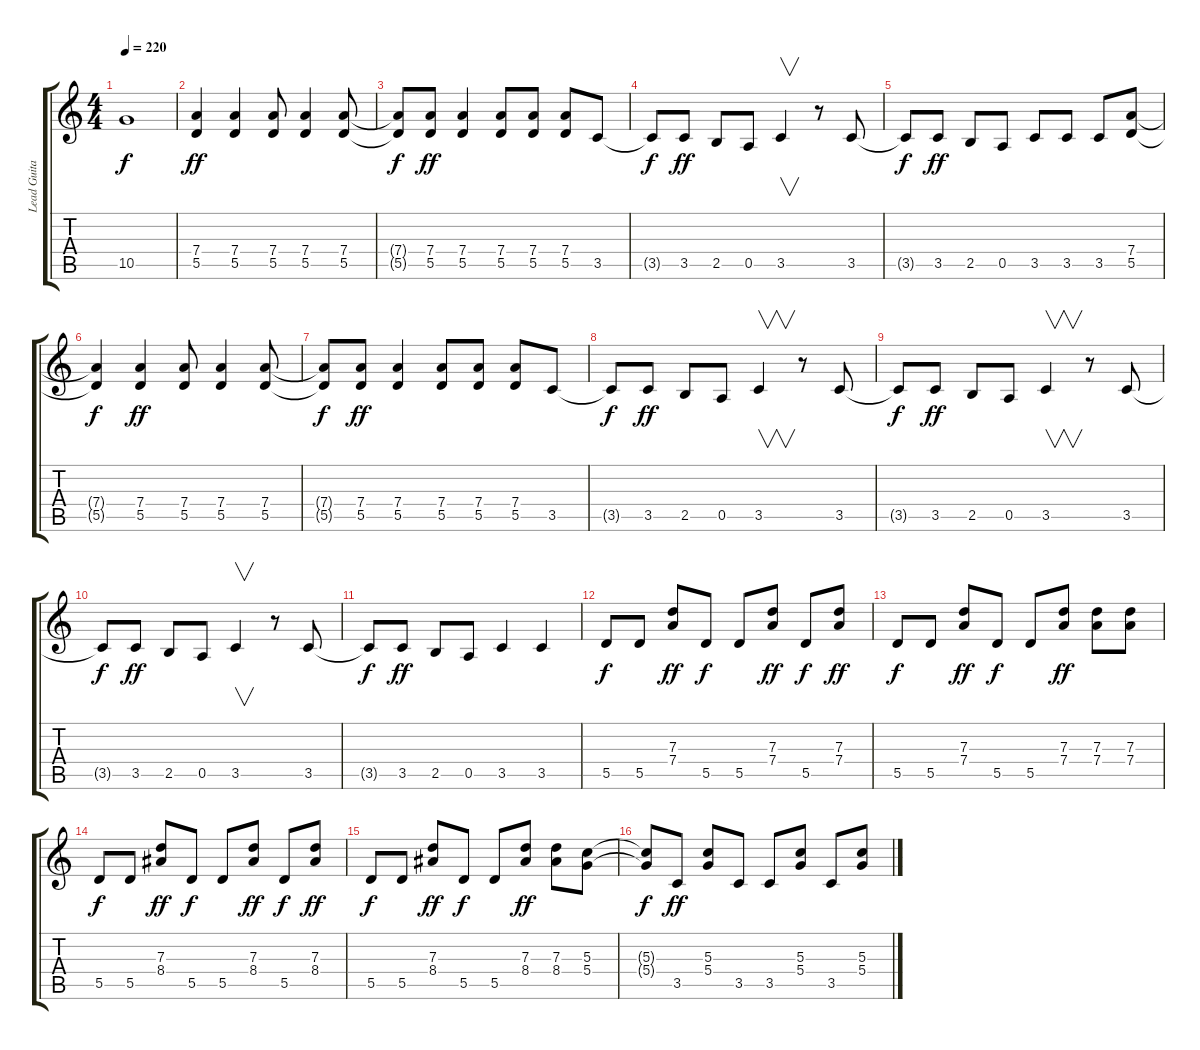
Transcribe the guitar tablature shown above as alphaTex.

\track ("Lead Guitar" "Lead Guita") {instrument overdrivenguitar}
\staff {score tabs}
\tuning (E4 B3 G3 D3 A2 E2) {hide}
\ts (4 4)
\tempo 220
\clef g2
\ks c
10.5{t}.1{dy f} |
(7.4 5.5).4{dy ff} (7.4 5.5).4 (7.4 5.5).8 (7.4 5.5).4 (7.4 5.5).8 |
(7.4{t} 5.5{t}).8{dy f} (7.4 5.5).8{dy ff} (7.4 5.5).4 (7.4 5.5).8 (7.4 5.5).8 (7.4 5.5).8 3.5.8 |
3.5{t}.8{dy f} 3.5.8{dy ff} 2.5.8 0.5.8 3.5.4{v} r.8 3.5.8 |
3.5{t}.8{dy f} 3.5.8{dy ff} 2.5.8 0.5.8 3.5.8 3.5.8 3.5.8 (7.4 5.5).8 |
(7.4{t} 5.5{t}).4{dy f} (7.4 5.5).4{dy ff} (7.4 5.5).8 (7.4 5.5).4 (7.4 5.5).8 |
(7.4{t} 5.5{t}).8{dy f} (7.4 5.5).8{dy ff} (7.4 5.5).4 (7.4 5.5).8 (7.4 5.5).8 (7.4 5.5).8 3.5.8 |
3.5{t}.8{dy f} 3.5.8{dy ff} 2.5.8 0.5.8 3.5.4{v} r.8 3.5.8 |
3.5{t}.8{dy f} 3.5.8{dy ff} 2.5.8 0.5.8 3.5.4{v} r.8 3.5.8 |
3.5{t}.8{dy f} 3.5.8{dy ff} 2.5.8 0.5.8 3.5.4{v} r.8 3.5.8 |
3.5{t}.8{dy f} 3.5.8{dy ff} 2.5.8 0.5.8 3.5.4 3.5.4 |
5.5.8{dy f} 5.5.8 (7.3 7.4).8{dy ff} 5.5.8{dy f} 5.5.8 (7.3 7.4).8{dy ff} 5.5.8{dy f} (7.3 7.4).8{dy ff} |
5.5.8{dy f} 5.5.8 (7.3 7.4).8{dy ff} 5.5.8{dy f} 5.5.8 (7.3 7.4).8{dy ff} (7.3 7.4).8 (7.3 7.4).8 |
5.5.8{dy f} 5.5.8 (7.3 8.4).8{dy ff} 5.5.8{dy f} 5.5.8 (7.3 8.4).8{dy ff} 5.5.8{dy f} (7.3 8.4).8{dy ff} |
5.5.8{dy f} 5.5.8 (7.3 8.4).8{dy ff} 5.5.8{dy f} 5.5.8 (7.3 8.4).8{dy ff} (7.3 8.4).8 (5.3 5.4).8 |
(5.3{t} 5.4{t}).8{dy f} 3.5.8{dy ff} (5.3 5.4).8 3.5.8 3.5.8 (5.3 5.4).8 3.5.8 (5.3 5.4).8
